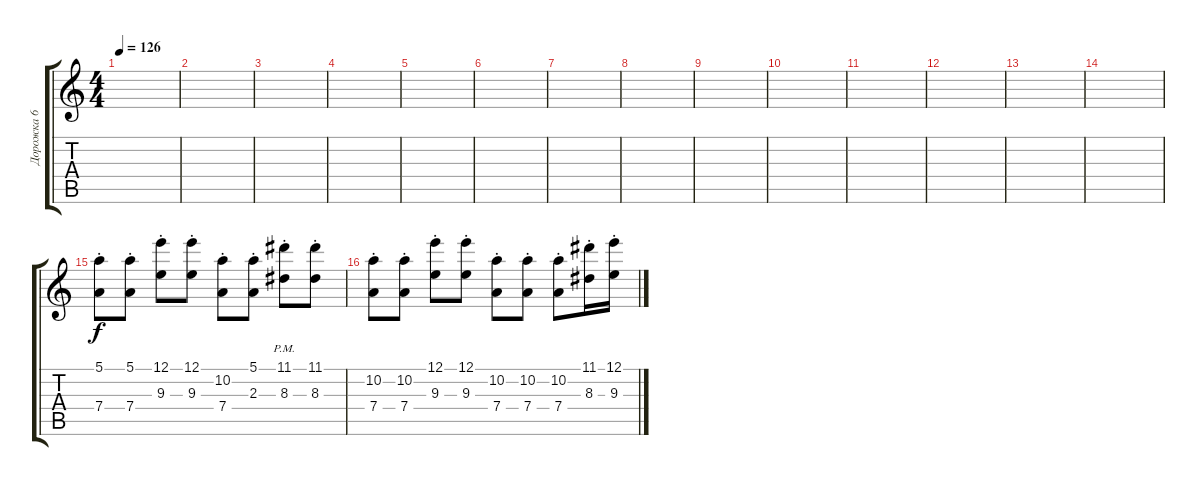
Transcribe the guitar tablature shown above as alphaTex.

\track ("Дорожка 6" "Дорожка 6") {instrument banjo}
\staff {score tabs}
\tuning (E4 B3 G3 D3 A2 E2) {hide}
\displaytranspose 12
\ts (4 4)
\tempo 126
\clef g2
\ks c
|
|
|
|
|
|
|
|
|
|
|
|
|
|
(5.1{st} 7.4{st}).8 (5.1{st} 7.4{st}).8 (12.1{st} 9.3{st}).8 (12.1{st} 9.3{st}).8 (10.2{st} 7.4{st}).8 (5.1{st} 2.3{st}).8 (11.1{st} 8.3{pm st}).8 (11.1{st} 8.3{st}).8 |
(10.2{st} 7.4{st}).8 (10.2{st} 7.4{st}).8 (12.1{st} 9.3{st}).8 (12.1{st} 9.3{st}).8 (10.2{st} 7.4{st}).8 (10.2{st} 7.4{st}).8 (10.2{st} 7.4{st}).8 (11.1{st} 8.3{st}).16 (12.1{st} 9.3{st}).16
